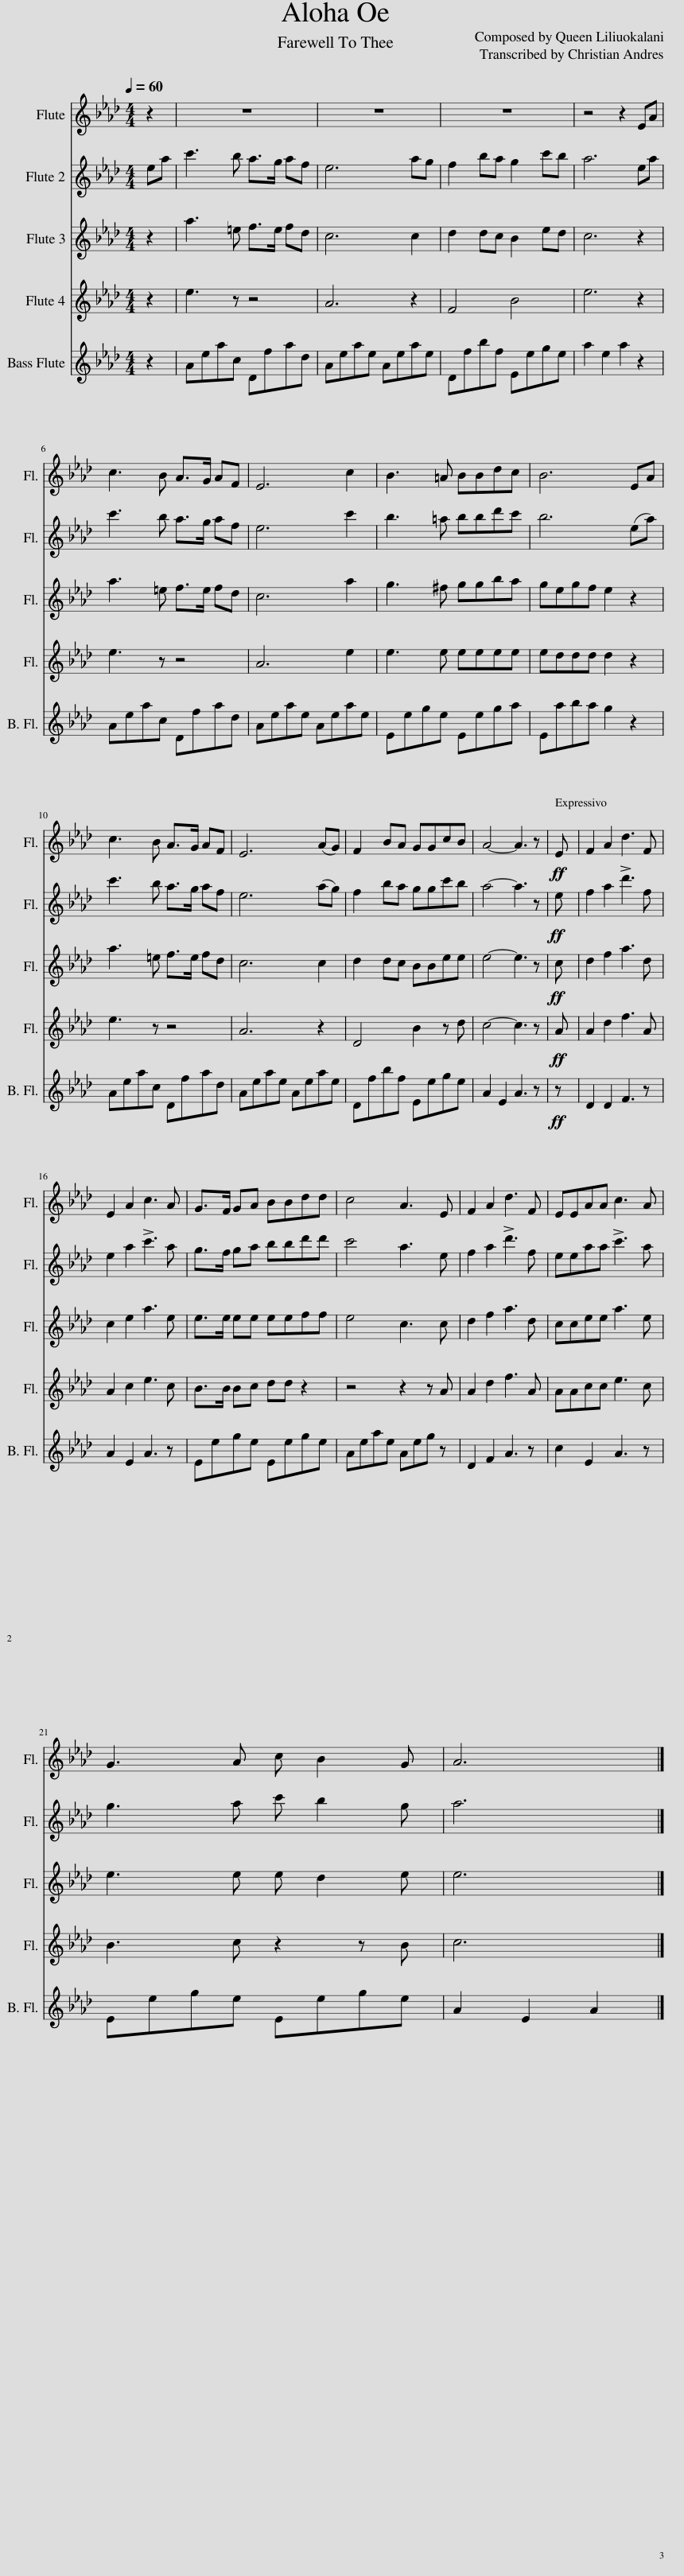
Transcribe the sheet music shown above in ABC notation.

X:1
%%score 1 2 3 4 5
L:1/8
Q:1/4=60
M:4/4
I:linebreak $
K:Ab
V:1 treble
V:2 treble
V:3 treble
V:4 treble
V:5 treble transpose=-12
V:1
 z2 | z8 | z8 | z8 | z4 z2 EA |$ %5
 c3 B A>G AF | E6 c2 | B3 =A BBdc | B6 EA |$ c3 B A>G AF | %10
 E6 (AG) | F2 BA GGcB | A4- A3 z |!ff! E | F2 A2 d3 F |$ %15
 E2 A2 c3 A | G>F GA BBdd | c4 A3 E | F2 A2 d3 F | EEAA c3 A |$ %20
 G3 A c B2 G | A6 |] %22
V:2
 ea | c'3 b a>g af | e6 ag | f2 ba g2 c'b | a6 ea |$ %5
 c'3 b a>g af | e6 c'2 | b3 =a bbd'c' | b6 (ea) |$ c'3 b a>g af | %10
 e6 (ag) | f2 ba ggc'b | a4- a3 z |!ff! e | f2 a2 !>!d'3 f |$ %15
 e2 a2 !>!c'3 a | g>f ga bbd'd' | c'4 a3 e | f2 a2 !>!d'3 f | eeaa !>!c'3 a |$ %20
 g3 a c' b2 g | a6 |] %22
V:3
 z2 | a3 =e f>e fd | c6 c2 | d2 dc B2 ed | c6 z2 |$ %5
 a3 =e f>e fd | c6 a2 | g3 ^f ggba | gegf e2 z2 |$ a3 =e f>e fd | %10
 c6 c2 | d2 dc BBee | e4- e3 z |!ff! c | d2 f2 a3 d |$ %15
 c2 e2 a3 e | e>e ee eeff | e4 c3 c | d2 f2 a3 d | ccee a3 e |$ %20
 e3 e e d2 e | e6 |] %22
V:4
 z2 | e3 z z4 | A6 z2 | F4 B4 | e6 z2 |$ %5
 e3 z z4 | A6 e2 | e3 e eeee | eddd d2 z2 |$ e3 z z4 | %10
 A6 z2 | D4 B2 z d | c4- c3 z |!ff! A | A2 d2 f3 A |$ %15
 A2 c2 e3 c | B>B Bc dd z2 | z4 z2 z A | A2 d2 f3 A | AAcc e3 c |$ %20
 B3 c z2 z B | c6 |] %22
V:5
 z2 | Aeac Dfad | Aeae Aeae | Dfbf Eege | a2 e2 a2 z2 |$ %5
 Aeac Dfad | Aeae Aeae | Eege Eega | Eaba g2 z2 |$ Aeac Dfad | %10
 Aeae Aeae | Dfbf Eege | A2 E2 A3 z |!ff! z | D2 D2 F3 z |$ %15
 A2 E2 A3 z | Eege Eege | Aeae Aeg z | D2 F2 A3 z | c2 E2 A3 z |$ %20
 Eege Eege | A2 E2 A2 |] %22
